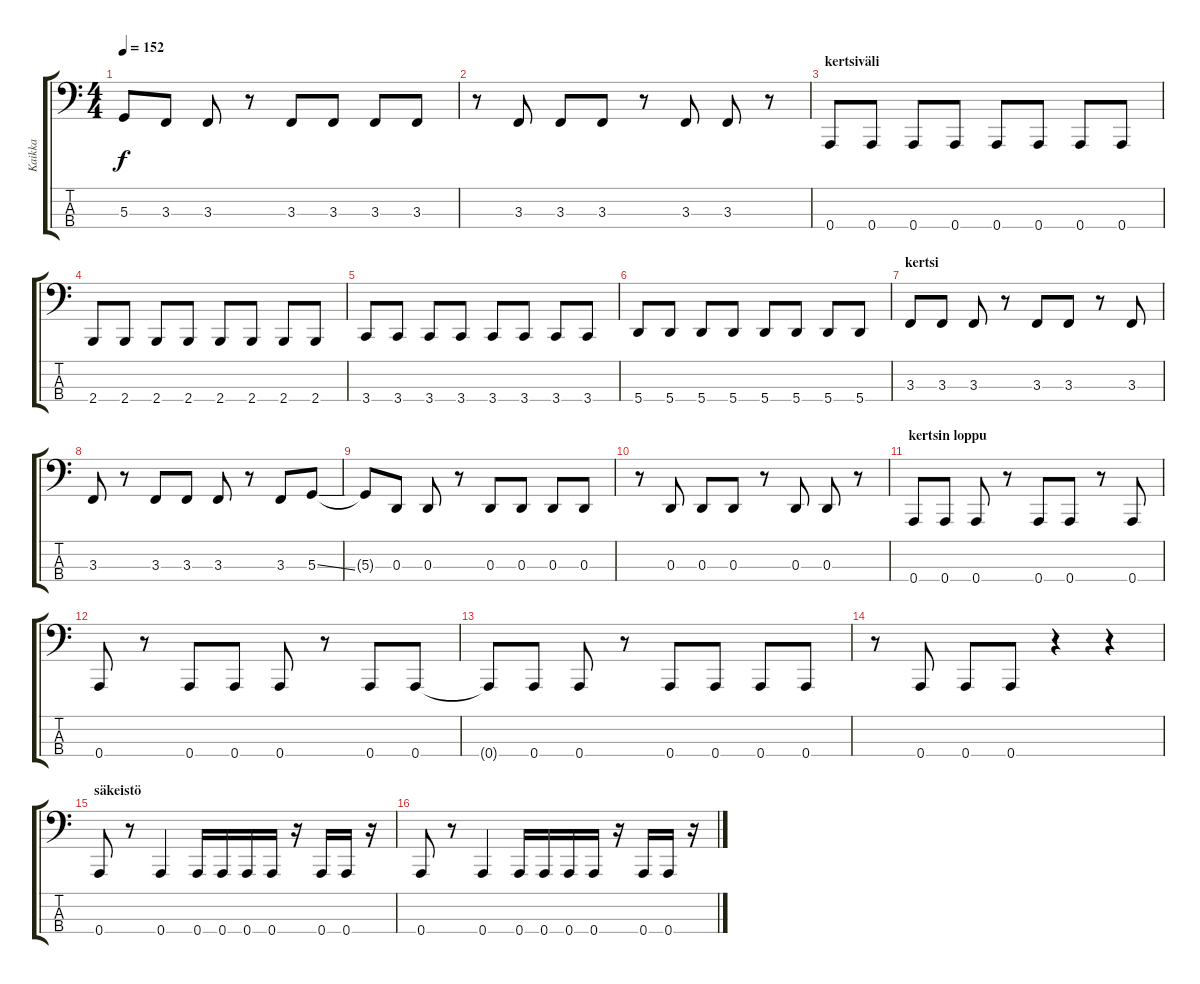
\track ("Kaikka" "Kaikka") {instrument electricbasspick}
\staff {score tabs}
\tuning (D2 A1 D1 A0) {hide}
\ts (4 4)
\tempo 152
\clef f4
\ks c
5.3{t}.8{dy f} 3.3.8 3.3.8 r.8 3.3.8 3.3.8 3.3.8 3.3.8 |
r.8 3.3.8 3.3.8 3.3.8 r.8 3.3.8 3.3.8 r.8 |
\section ("" "kertsiväli")
0.4.8 0.4.8 0.4.8 0.4.8 0.4.8 0.4.8 0.4.8 0.4.8 |
2.4.8 2.4.8 2.4.8 2.4.8 2.4.8 2.4.8 2.4.8 2.4.8 |
3.4.8 3.4.8 3.4.8 3.4.8 3.4.8 3.4.8 3.4.8 3.4.8 |
5.4.8 5.4.8 5.4.8 5.4.8 5.4.8 5.4.8 5.4.8 5.4.8 |
\section ("" "kertsi")
3.3.8 3.3.8 3.3.8 r.8 3.3.8 3.3.8 r.8 3.3.8 |
3.3.8 r.8 3.3.8 3.3.8 3.3.8 r.8 3.3.8 5.3{ss}.8 |
5.3{t}.8 0.3.8 0.3.8 r.8 0.3.8 0.3.8 0.3.8 0.3.8 |
r.8 0.3.8 0.3.8 0.3.8 r.8 0.3.8 0.3.8 r.8 |
\section ("" "kertsin loppu")
0.4.8 0.4.8 0.4.8 r.8 0.4.8 0.4.8 r.8 0.4.8 |
0.4.8 r.8 0.4.8 0.4.8 0.4.8 r.8 0.4.8 0.4.8 |
0.4{t}.8 0.4.8 0.4.8 r.8 0.4.8 0.4.8 0.4.8 0.4.8 |
r.8 0.4.8 0.4.8 0.4.8 r.4 r.4 |
\section ("" "säkeistö")
0.4.8 r.8 0.4.4 0.4.16 0.4.16 0.4.16 0.4.16 r.16 0.4.16 0.4.16 r.16 |
0.4.8 r.8 0.4.4 0.4.16 0.4.16 0.4.16 0.4.16 r.16 0.4.16 0.4.16 r.16
